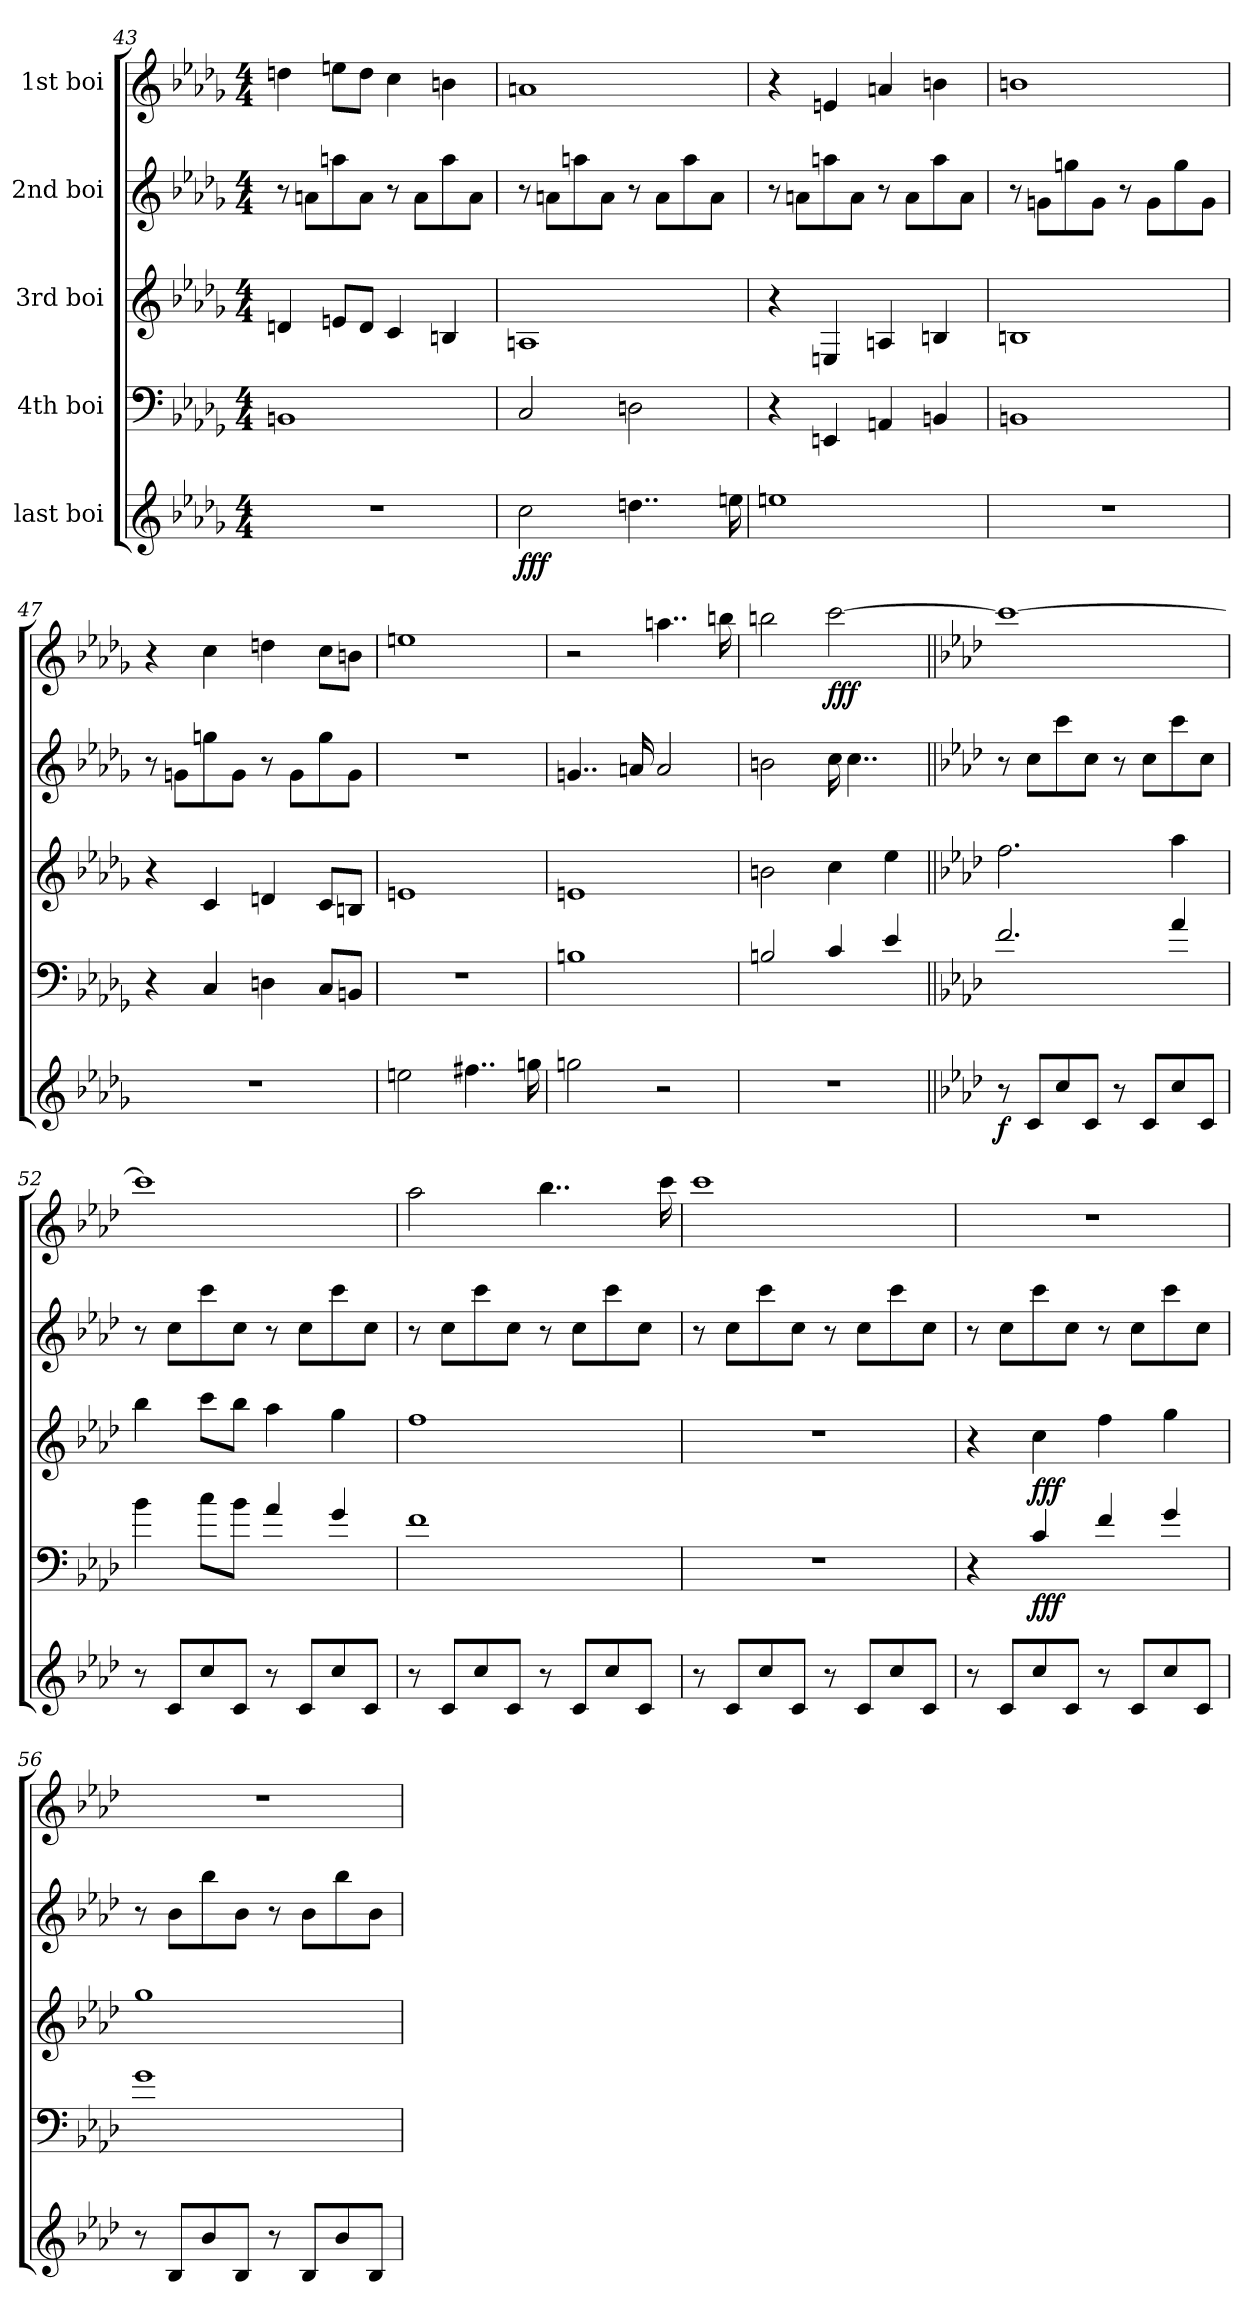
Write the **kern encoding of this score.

**kern	**dynam	**kern	**dynam	**kern	**dynam	**kern	**kern	**dynam
*part5	*part5	*part4	*part4	*part3	*part3	*part2	*part1	*part1
*staff5	*staff5	*staff4	*staff4	*staff3	*staff3	*staff2	*staff1	*staff1
*I"last boi	*	*I"4th boi	*	*I"3rd boi	*	*I"2nd boi	*I"1st boi	*
*clefG2	*	*clefF4	*	*clefG2	*	*clefG2	*clefG2	*
*ITrd4c7	*	*ITrd4c7	*	*ITrd4c7	*	*ITrd4c7	*ITrd4c7	*
*k[b-e-a-d-g-c-]	*	*k[b-e-a-d-g-c-]	*	*k[b-e-a-d-g-c-]	*	*k[b-e-a-d-g-c-]	*k[b-e-a-d-g-c-]	*
*M4/4	*	*M4/4	*	*M4/4	*	*M4/4	*M4/4	*
=43	=43	=43	=43	=43	=43	=43	=43	=43
1r	.	1EEn	.	4Gn/	.	8r	4gn\	.
.	.	.	.	.	.	8dn\L	.	.
.	.	.	.	8An/L	.	8ddn\	8an\L	.
.	.	.	.	8G/J	.	8d\J	8g\J	.
.	.	.	.	4F/	.	8r	4f\	.
.	.	.	.	.	.	8d\L	.	.
.	.	.	.	4En/	.	8dd\	4en\	.
.	.	.	.	.	.	8d\J	.	.
=44	=44	=44	=44	=44	=44	=44	=44	=44
!	!LO:DY:b	!	!	!	!	!	!	!
2f\	fff	2FF/	.	1Dn	.	8r	1dn	.
.	.	.	.	.	.	8dn\L	.	.
.	.	.	.	.	.	8ddn\	.	.
.	.	.	.	.	.	8d\J	.	.
4..gn\	.	2GGn\	.	.	.	8r	.	.
.	.	.	.	.	.	8d\L	.	.
.	.	.	.	.	.	8dd\	.	.
.	.	.	.	.	.	8d\J	.	.
16an\	.	.	.	.	.	.	.	.
=45	=45	=45	=45	=45	=45	=45	=45	=45
1an	.	4r	.	4r	.	8r	4r	.
.	.	.	.	.	.	8dn\L	.	.
.	.	4AAAn/	.	4AAn/	.	8ddn\	4An/	.
.	.	.	.	.	.	8d\J	.	.
.	.	4DDn/	.	4Dn/	.	8r	4dn/	.
.	.	.	.	.	.	8d\L	.	.
.	.	4EEn/	.	4En/	.	8dd\	4en\	.
.	.	.	.	.	.	8d\J	.	.
!!LO:LB:g=z
=46	=46	=46	=46	=46	=46	=46	=46	=46
1r	.	1EEn	.	1En	.	8r	1en	.
.	.	.	.	.	.	8cn\L	.	.
.	.	.	.	.	.	8ccn\	.	.
.	.	.	.	.	.	8c\J	.	.
.	.	.	.	.	.	8r	.	.
.	.	.	.	.	.	8c\L	.	.
.	.	.	.	.	.	8cc\	.	.
.	.	.	.	.	.	8c\J	.	.
=47	=47	=47	=47	=47	=47	=47	=47	=47
1r	.	4r	.	4r	.	8r	4r	.
.	.	.	.	.	.	8cn\L	.	.
.	.	4FF/	.	4F/	.	8ccn\	4f\	.
.	.	.	.	.	.	8c\J	.	.
.	.	4GGn\	.	4Gn/	.	8r	4gn\	.
.	.	.	.	.	.	8c\L	.	.
.	.	8FF/L	.	8F/L	.	8cc\	8f\L	.
.	.	8EEn/J	.	8En/J	.	8c\J	8en\J	.
=48	=48	=48	=48	=48	=48	=48	=48	=48
2an\	.	1r	.	1An	.	1r	1an	.
4..bn\	.	.	.	.	.	.	.	.
16ccn\	.	.	.	.	.	.	.	.
=49	=49	=49	=49	=49	=49	=49	=49	=49
2ccn\	.	1En	.	1An	.	4..cn/	2r	.
.	.	.	.	.	.	16dn/	.	.
2r	.	.	.	.	.	2d/	4..ddn\	.
.	.	.	.	.	.	.	16een\	.
=50	=50	=50	=50	=50	=50	=50	=50	=50
1r	.	2En/	.	2en\	.	2en\	2een\	.
*	*	*	*	*	*	*	*MM140	*
!	!	!	!	!	!	!	!	!LO:DY:b
.	.	4F/	.	4f\	.	16f\	[2ff\	fff
.	.	.	.	.	.	4..f\	.	.
.	.	4A-/	.	4a-\	.	.	.	.
!!LO:PB:g=z
=51||	=51||	=51||	=51||	=51||	=51||	=51||	=51||	=51||
*k[b-e-a-d-g-]	*	*k[b-e-a-d-g-]	*	*k[b-e-a-d-g-]	*	*k[b-e-a-d-g-]	*k[b-e-a-d-g-]	*
!	!LO:DY:b	!	!	!	!	!	!	!
8r	f	2.B-/	.	2.b-\	.	8r	1ff_	.
8F/L	.	.	.	.	.	8f\L	.	.
8f/	.	.	.	.	.	8ff\	.	.
8F/J	.	.	.	.	.	8f\J	.	.
8r	.	.	.	.	.	8r	.	.
8F/L	.	.	.	.	.	8f\L	.	.
8f/	.	4d-/	.	4dd-\	.	8ff\	.	.
8F/J	.	.	.	.	.	8f\J	.	.
=52	=52	=52	=52	=52	=52	=52	=52	=52
8r	.	4e-\	.	4ee-\	.	8r	1ff]	.
8F/L	.	.	.	.	.	8f\L	.	.
8f/	.	8f\L	.	8ff\L	.	8ff\	.	.
8F/J	.	8e-\J	.	8ee-\J	.	8f\J	.	.
8r	.	4d-/	.	4dd-\	.	8r	.	.
8F/L	.	.	.	.	.	8f\L	.	.
8f/	.	4c/	.	4cc\	.	8ff\	.	.
8F/J	.	.	.	.	.	8f\J	.	.
=53	=53	=53	=53	=53	=53	=53	=53	=53
8r	.	1B-	.	1b-	.	8r	2dd-\	.
8F/L	.	.	.	.	.	8f\L	.	.
8f/	.	.	.	.	.	8ff\	.	.
8F/J	.	.	.	.	.	8f\J	.	.
8r	.	.	.	.	.	8r	4..ee-\	.
8F/L	.	.	.	.	.	8f\L	.	.
8f/	.	.	.	.	.	8ff\	.	.
8F/J	.	.	.	.	.	8f\J	.	.
.	.	.	.	.	.	.	16ff\	.
=54	=54	=54	=54	=54	=54	=54	=54	=54
8r	.	1r	.	1r	.	8r	1ff	.
8F/L	.	.	.	.	.	8f\L	.	.
8f/	.	.	.	.	.	8ff\	.	.
8F/J	.	.	.	.	.	8f\J	.	.
8r	.	.	.	.	.	8r	.	.
8F/L	.	.	.	.	.	8f\L	.	.
8f/	.	.	.	.	.	8ff\	.	.
8F/J	.	.	.	.	.	8f\J	.	.
=55	=55	=55	=55	=55	=55	=55	=55	=55
8r	.	4r	.	4r	.	8r	1r	.
8F/L	.	.	.	.	.	8f\L	.	.
!	!	!	!LO:DY:b	!	!LO:DY:b	!	!	!
8f/	.	4F/	fff	4f\	fff	8ff\	.	.
8F/J	.	.	.	.	.	8f\J	.	.
8r	.	4B-/	.	4b-\	.	8r	.	.
8F/L	.	.	.	.	.	8f\L	.	.
8f/	.	4c/	.	4cc\	.	8ff\	.	.
8F/J	.	.	.	.	.	8f\J	.	.
!!LO:LB:g=z
=56	=56	=56	=56	=56	=56	=56	=56	=56
8r	.	1c	.	1cc	.	8r	1r	.
8E-/L	.	.	.	.	.	8e-\L	.	.
8e-/	.	.	.	.	.	8ee-\	.	.
8E-/J	.	.	.	.	.	8e-\J	.	.
8r	.	.	.	.	.	8r	.	.
8E-/L	.	.	.	.	.	8e-\L	.	.
8e-/	.	.	.	.	.	8ee-\	.	.
8E-/J	.	.	.	.	.	8e-\J	.	.
=	=	=	=	=	=	=	=	=
*-	*-	*-	*-	*-	*-	*-	*-	*-
